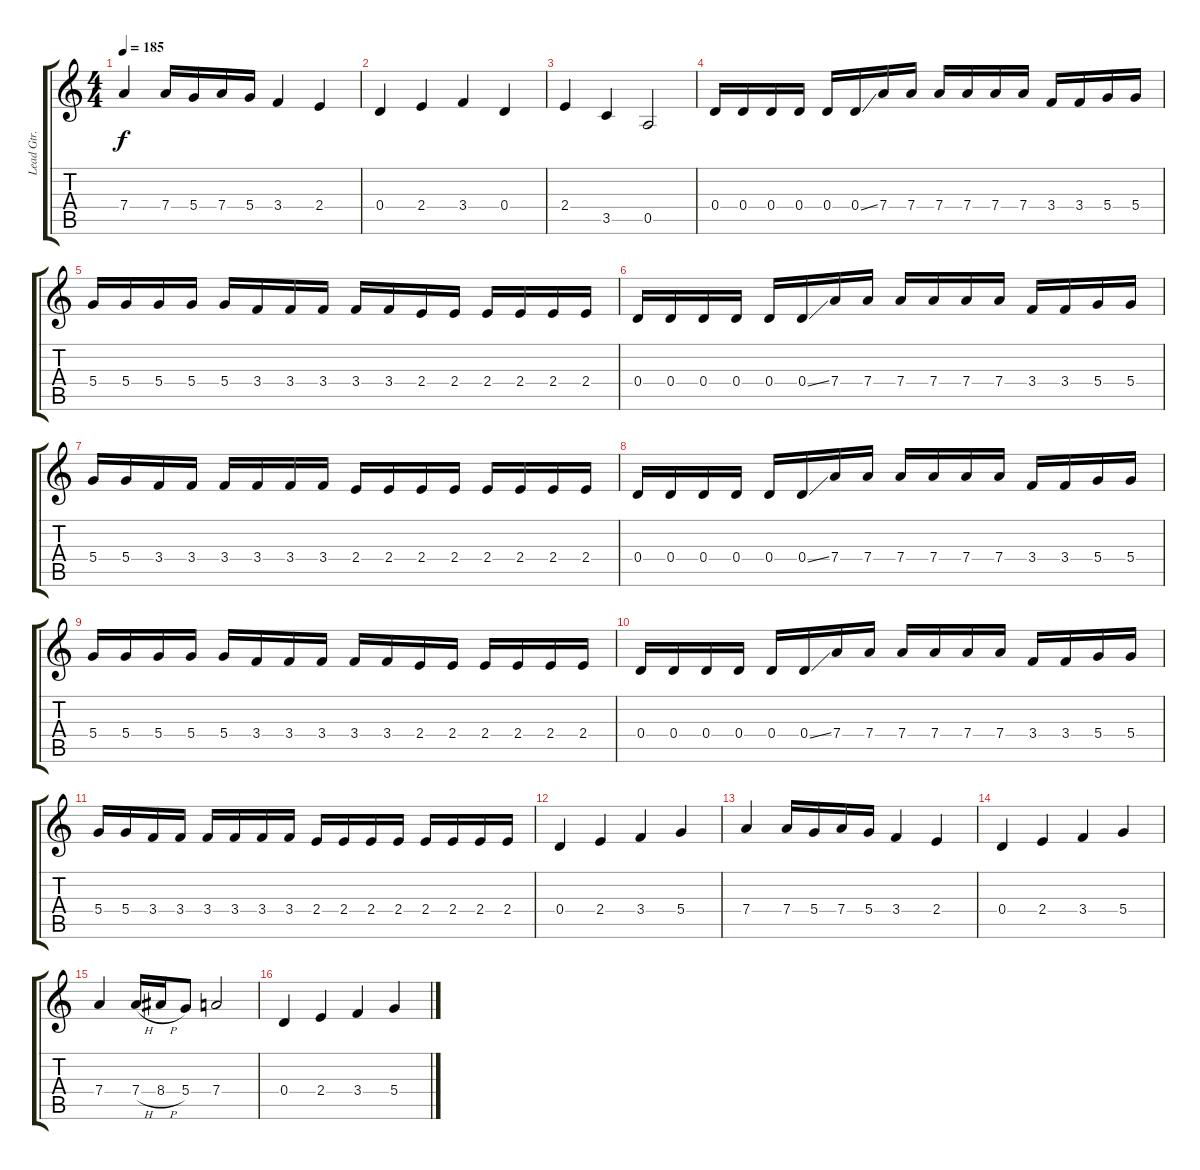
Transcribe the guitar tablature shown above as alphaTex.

\track ("Lead Gtr." "Lead Gtr.") {instrument overdrivenguitar}
\staff {score tabs}
\tuning (E4 B3 G3 D3 A2 E2) {hide}
\ts (4 4)
\tempo 185
\clef g2
\ks c
7.4.4{dy f} 7.4.16 5.4.16 7.4.16 5.4.16 3.4.4 2.4.4 |
0.4.4 2.4.4 3.4.4 0.4.4 |
2.4.4 3.5.4 0.5.2 |
0.4.16 0.4.16 0.4.16 0.4.16 0.4.16 0.4{ss}.16 7.4.16 7.4.16 7.4.16 7.4.16 7.4.16 7.4.16 3.4.16 3.4.16 5.4.16 5.4.16 |
5.4.16 5.4.16 5.4.16 5.4.16 5.4.16 3.4.16 3.4.16 3.4.16 3.4.16 3.4.16 2.4.16 2.4.16 2.4.16 2.4.16 2.4.16 2.4.16 |
0.4.16 0.4.16 0.4.16 0.4.16 0.4.16 0.4{ss}.16 7.4.16 7.4.16 7.4.16 7.4.16 7.4.16 7.4.16 3.4.16 3.4.16 5.4.16 5.4.16 |
5.4.16 5.4.16 3.4.16 3.4.16 3.4.16 3.4.16 3.4.16 3.4.16 2.4.16 2.4.16 2.4.16 2.4.16 2.4.16 2.4.16 2.4.16 2.4.16 |
0.4.16 0.4.16 0.4.16 0.4.16 0.4.16 0.4{ss}.16 7.4.16 7.4.16 7.4.16 7.4.16 7.4.16 7.4.16 3.4.16 3.4.16 5.4.16 5.4.16 |
5.4.16 5.4.16 5.4.16 5.4.16 5.4.16 3.4.16 3.4.16 3.4.16 3.4.16 3.4.16 2.4.16 2.4.16 2.4.16 2.4.16 2.4.16 2.4.16 |
0.4.16 0.4.16 0.4.16 0.4.16 0.4.16 0.4{ss}.16 7.4.16 7.4.16 7.4.16 7.4.16 7.4.16 7.4.16 3.4.16 3.4.16 5.4.16 5.4.16 |
5.4.16 5.4.16 3.4.16 3.4.16 3.4.16 3.4.16 3.4.16 3.4.16 2.4.16 2.4.16 2.4.16 2.4.16 2.4.16 2.4.16 2.4.16 2.4.16 |
0.4.4 2.4.4 3.4.4 5.4.4 |
7.4.4 7.4.16 5.4.16 7.4.16 5.4.16 3.4.4 2.4.4 |
0.4.4 2.4.4 3.4.4 5.4.4 |
7.4.4 7.4{h}.16 8.4{h}.16 5.4.8 7.4.2 |
0.4.4 2.4.4 3.4.4 5.4.4
